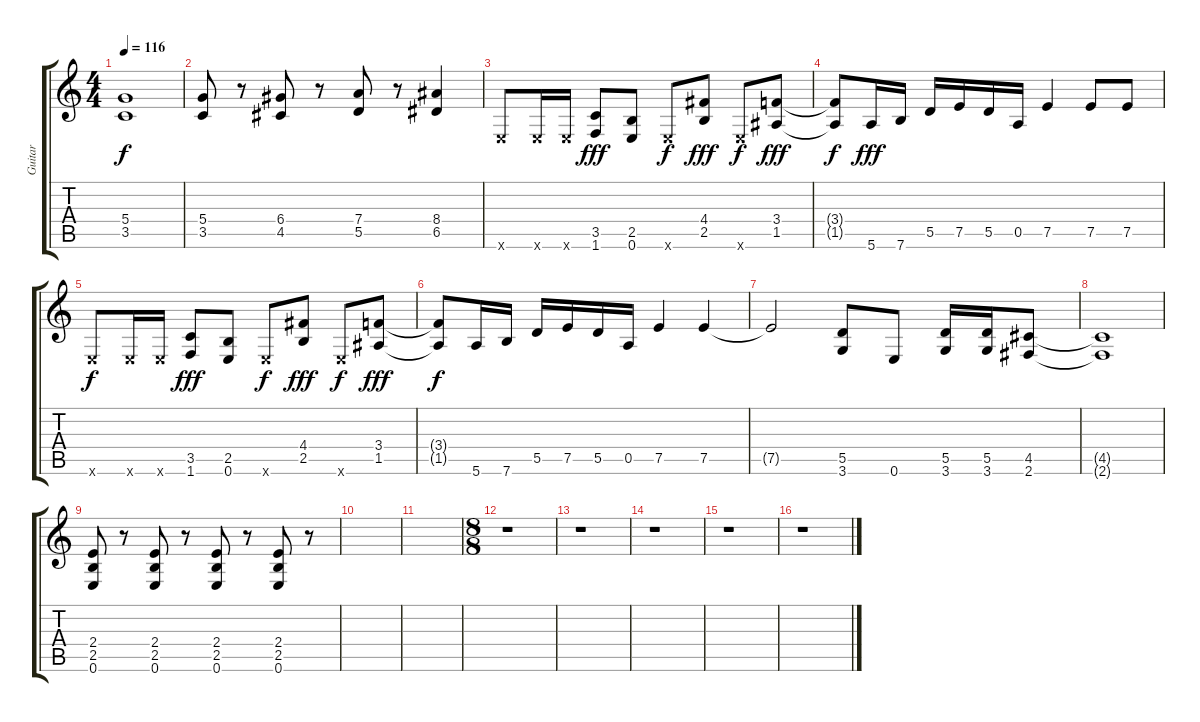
\track ("Guitar" "Guitar") {instrument distortionguitar}
\staff {score tabs}
\tuning (E4 B3 G3 D3 A2 E2) {hide}
\ts (4 4)
\tempo 116
\clef g2
\ks c
(5.4{t} 3.5{t}).1{dy f} |
(5.4 3.5).8 r.8 (6.4 4.5).8 r.8 (7.4 5.5).8 r.8 (8.4 6.5).4 |
0.6{x}.8 0.6{x}.16 0.6{x}.16 (3.5 1.6).8{dy fff} (2.5 0.6).8 0.6{x}.8{dy f} (4.4 2.5).8{dy fff} 0.6{x}.8{dy f} (3.4 1.5).8{dy fff} |
(3.4{t} 1.5{t}).8{dy f} 5.6.16{dy fff} 7.6.16 5.5.16 7.5.16 5.5.16 0.5.16 7.5.4 7.5.8 7.5.8 |
0.6{x}.8{dy f} 0.6{x}.16 0.6{x}.16 (3.5 1.6).8{dy fff} (2.5 0.6).8 0.6{x}.8{dy f} (4.4 2.5).8{dy fff} 0.6{x}.8{dy f} (3.4 1.5).8{dy fff} |
(3.4{t} 1.5{t}).8{dy f} 5.6.16 7.6.16 5.5.16 7.5.16 5.5.16 0.5.16 7.5.4 7.5.4 |
7.5{t}.2 (5.5 3.6).8 0.6.8 (5.5 3.6).16 (5.5 3.6).16 (4.5 2.6).8 |
(4.5{t} 2.6{t}).1 |
(2.4 2.5 0.6).8 r.8 (2.4 2.5 0.6).8 r.8 (2.4 2.5 0.6).8 r.8 (2.4 2.5 0.6).8 r.8 |
|
|
\ts (8 8)
r.1 |
r.1 |
r.1 |
r.1 |
r.1
